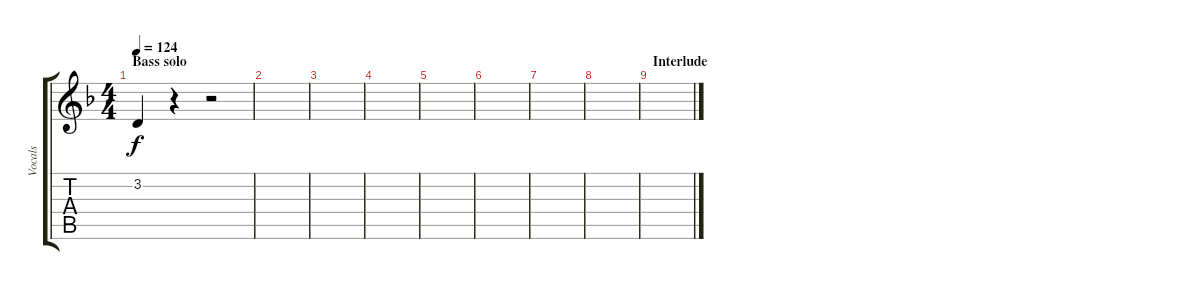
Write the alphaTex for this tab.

\track ("Vocals" "Vocals") {instrument trombone}
\staff {score tabs}
\tuning (E4 B3 G3 D3 A2 E2) {hide}
\ts (4 4)
\section ("" "Bass solo")
\tempo 124
\clef g2
\ks f
3.2{t}.4{dy f} r.4 r.2 |
|
|
|
|
|
|
|
\section ("" "Interlude")
